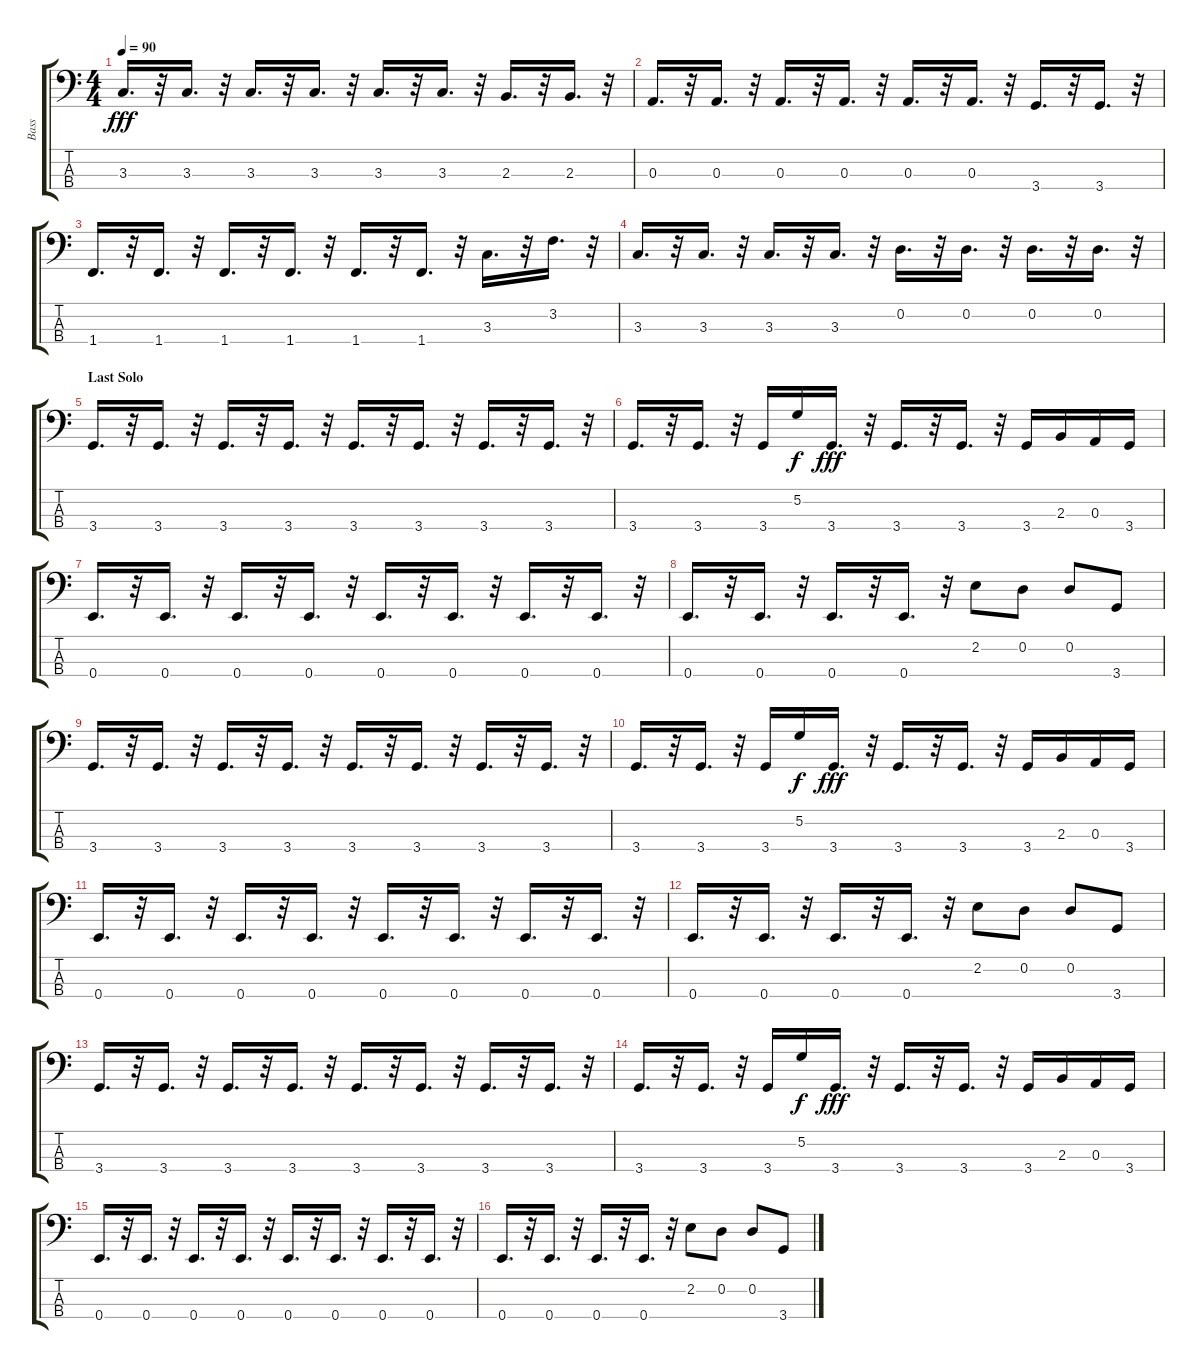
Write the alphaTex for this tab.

\track ("Bass" "Bass") {instrument electricbassfinger}
\staff {score tabs}
\tuning (G2 D2 A1 E1) {hide}
\ts (4 4)
\tempo 90
\clef f4
\ks c
3.3.16{d dy fff} r.32 3.3.16{d} r.32 3.3.16{d} r.32 3.3.16{d} r.32 3.3.16{d} r.32 3.3.16{d} r.32 2.3.16{d} r.32 2.3.16{d} r.32 |
0.3.16{d} r.32 0.3.16{d} r.32 0.3.16{d} r.32 0.3.16{d} r.32 0.3.16{d} r.32 0.3.16{d} r.32 3.4.16{d} r.32 3.4.16{d} r.32 |
1.4.16{d} r.32 1.4.16{d} r.32 1.4.16{d} r.32 1.4.16{d} r.32 1.4.16{d} r.32 1.4.16{d} r.32 3.3.16{d} r.32 3.2.16{d} r.32 |
3.3.16{d} r.32 3.3.16{d} r.32 3.3.16{d} r.32 3.3.16{d} r.32 0.2.16{d} r.32 0.2.16{d} r.32 0.2.16{d} r.32 0.2.16{d} r.32 |
\section ("" "Last Solo")
3.4.16{d} r.32 3.4.16{d} r.32 3.4.16{d} r.32 3.4.16{d} r.32 3.4.16{d} r.32 3.4.16{d} r.32 3.4.16{d} r.32 3.4.16{d} r.32 |
3.4.16{d} r.32 3.4.16{d} r.32 3.4.16 5.2.16{dy f} 3.4.16{d dy fff} r.32 3.4.16{d} r.32 3.4.16{d} r.32 3.4.16 2.3.16 0.3.16 3.4.16 |
0.4.16{d} r.32 0.4.16{d} r.32 0.4.16{d} r.32 0.4.16{d} r.32 0.4.16{d} r.32 0.4.16{d} r.32 0.4.16{d} r.32 0.4.16{d} r.32 |
0.4.16{d} r.32 0.4.16{d} r.32 0.4.16{d} r.32 0.4.16{d} r.32 2.2.8 0.2.8 0.2.8 3.4.8 |
3.4.16{d} r.32 3.4.16{d} r.32 3.4.16{d} r.32 3.4.16{d} r.32 3.4.16{d} r.32 3.4.16{d} r.32 3.4.16{d} r.32 3.4.16{d} r.32 |
3.4.16{d} r.32 3.4.16{d} r.32 3.4.16 5.2.16{dy f} 3.4.16{d dy fff} r.32 3.4.16{d} r.32 3.4.16{d} r.32 3.4.16 2.3.16 0.3.16 3.4.16 |
0.4.16{d} r.32 0.4.16{d} r.32 0.4.16{d} r.32 0.4.16{d} r.32 0.4.16{d} r.32 0.4.16{d} r.32 0.4.16{d} r.32 0.4.16{d} r.32 |
0.4.16{d} r.32 0.4.16{d} r.32 0.4.16{d} r.32 0.4.16{d} r.32 2.2.8 0.2.8 0.2.8 3.4.8 |
3.4.16{d} r.32 3.4.16{d} r.32 3.4.16{d} r.32 3.4.16{d} r.32 3.4.16{d} r.32 3.4.16{d} r.32 3.4.16{d} r.32 3.4.16{d} r.32 |
3.4.16{d} r.32 3.4.16{d} r.32 3.4.16 5.2.16{dy f} 3.4.16{d dy fff} r.32 3.4.16{d} r.32 3.4.16{d} r.32 3.4.16 2.3.16 0.3.16 3.4.16 |
0.4.16{d} r.32 0.4.16{d} r.32 0.4.16{d} r.32 0.4.16{d} r.32 0.4.16{d} r.32 0.4.16{d} r.32 0.4.16{d} r.32 0.4.16{d} r.32 |
0.4.16{d} r.32 0.4.16{d} r.32 0.4.16{d} r.32 0.4.16{d} r.32 2.2.8 0.2.8 0.2.8 3.4.8
